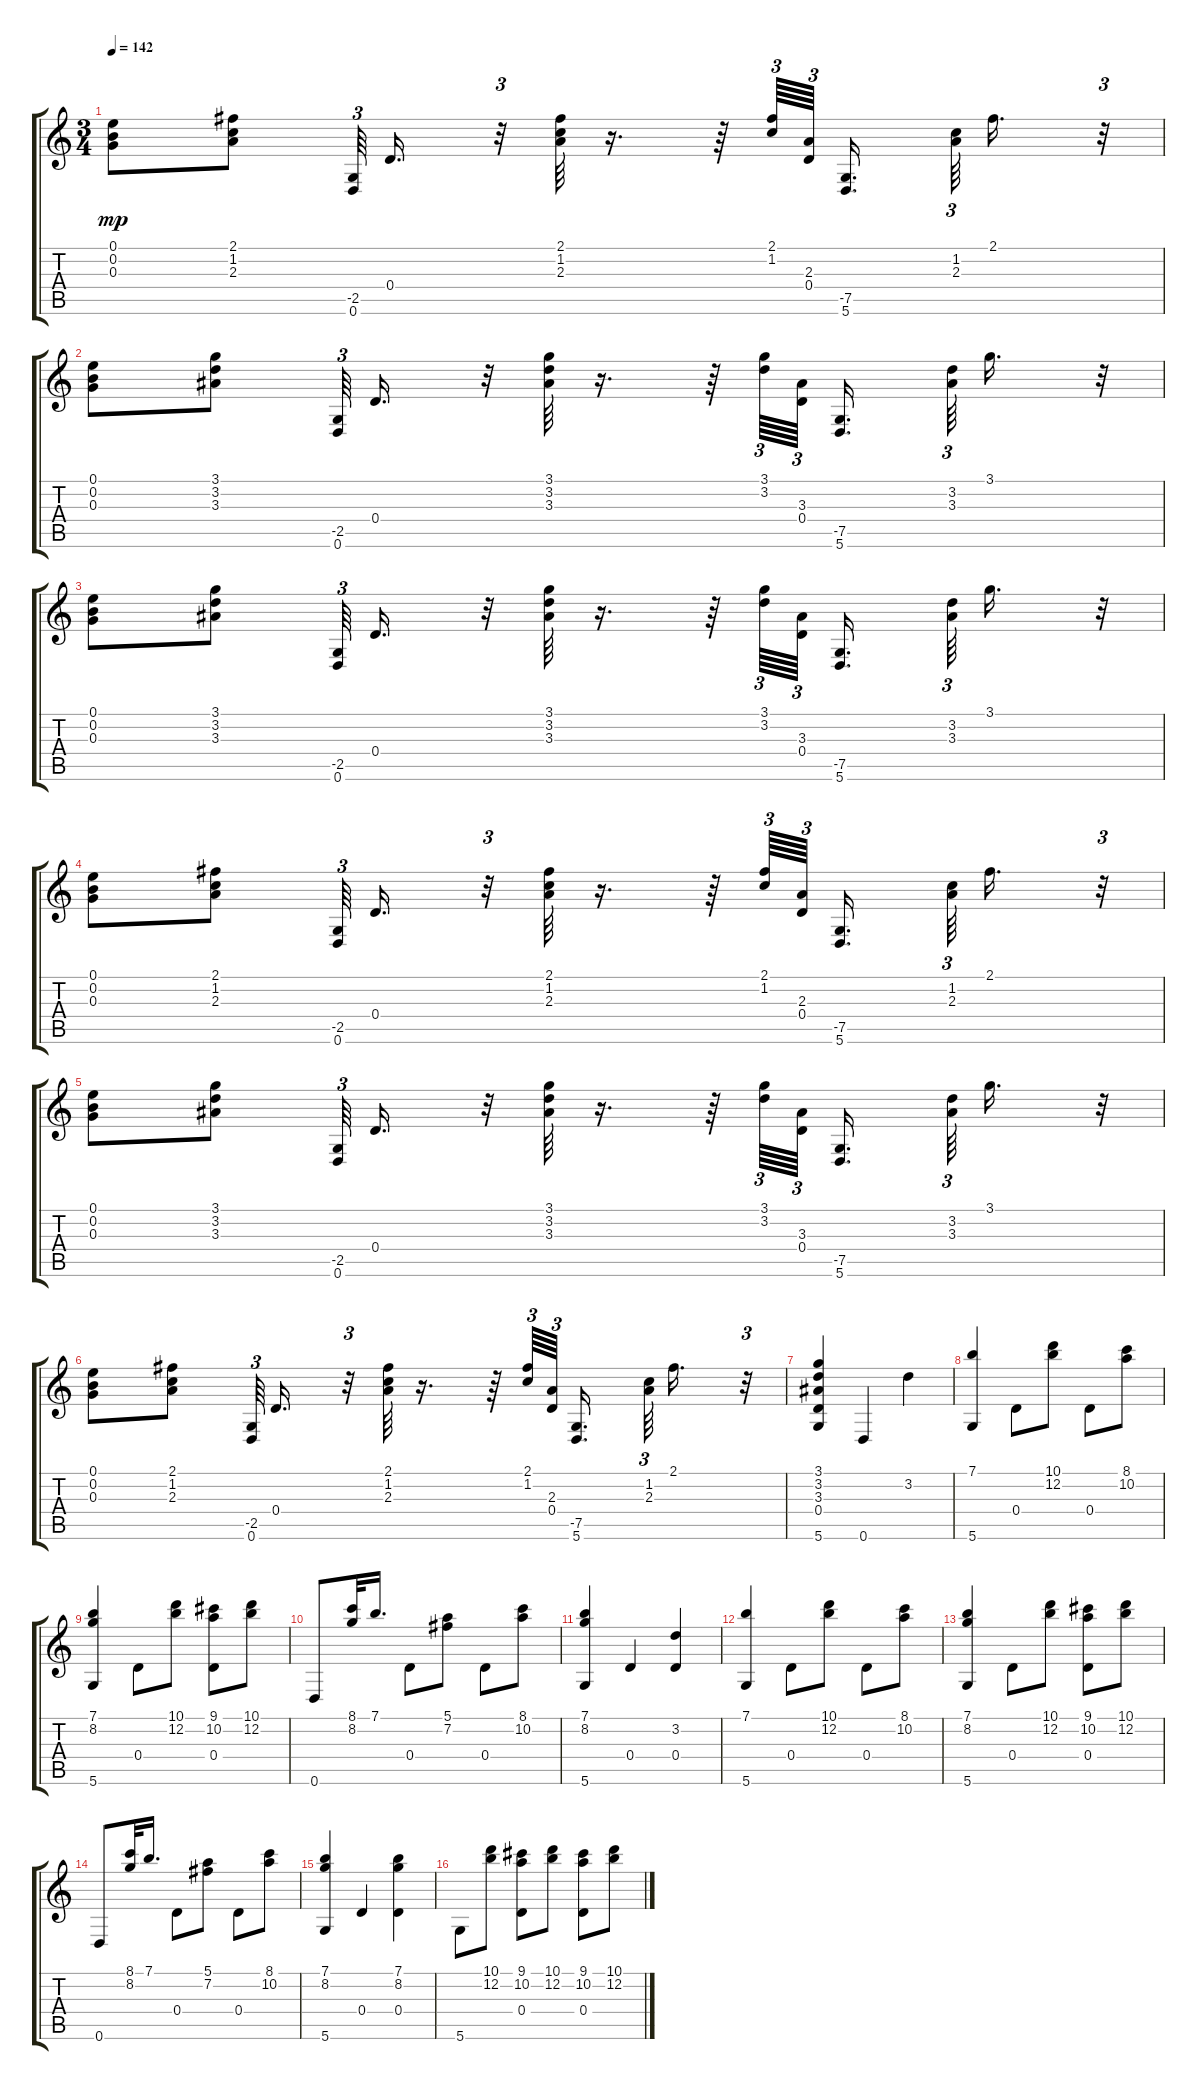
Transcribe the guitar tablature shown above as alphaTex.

\track "" {instrument acousticguitarnylon}
\staff {score tabs}
\tuning (E4 B3 G3 D3 A2 D2) {hide}
\ts (3 4)
\tempo 142
\clef g2
\ks c
(0.1 0.2 0.3).8{dy mp} (2.1 1.2 2.3).8 (-2.5 0.6).64{tu (3 2)} 0.4.16{d} r.32{tu (3 2)} (2.1 1.2 2.3).64 r.16{d} r.64 (2.1 1.2).64{tu (3 2)} (2.3 0.4).64{tu (3 2)} (-7.5 5.6).16{d} (1.2 2.3).64{tu (3 2)} 2.1.16{d} r.32{tu (3 2)} |
(0.1 0.2 0.3).8 (3.1 3.2 3.3).8 (-2.5 0.6).64{tu (3 2)} 0.4.16{d} r.32{tu (3 2)} (3.1 3.2 3.3).64 r.16{d} r.64 (3.1 3.2).64{tu (3 2)} (3.3 0.4).64{tu (3 2)} (-7.5 5.6).16{d} (3.2 3.3).64{tu (3 2)} 3.1.16{d} r.32{tu (3 2)} |
(0.1 0.2 0.3).8 (3.1 3.2 3.3).8 (-2.5 0.6).64{tu (3 2)} 0.4.16{d} r.32{tu (3 2)} (3.1 3.2 3.3).64 r.16{d} r.64 (3.1 3.2).64{tu (3 2)} (3.3 0.4).64{tu (3 2)} (-7.5 5.6).16{d} (3.2 3.3).64{tu (3 2)} 3.1.16{d} r.32{tu (3 2)} |
(0.1 0.2 0.3).8 (2.1 1.2 2.3).8 (-2.5 0.6).64{tu (3 2)} 0.4.16{d} r.32{tu (3 2)} (2.1 1.2 2.3).64 r.16{d} r.64 (2.1 1.2).64{tu (3 2)} (2.3 0.4).64{tu (3 2)} (-7.5 5.6).16{d} (1.2 2.3).64{tu (3 2)} 2.1.16{d} r.32{tu (3 2)} |
(0.1 0.2 0.3).8 (3.1 3.2 3.3).8 (-2.5 0.6).64{tu (3 2)} 0.4.16{d} r.32{tu (3 2)} (3.1 3.2 3.3).64 r.16{d} r.64 (3.1 3.2).64{tu (3 2)} (3.3 0.4).64{tu (3 2)} (-7.5 5.6).16{d} (3.2 3.3).64{tu (3 2)} 3.1.16{d} r.32{tu (3 2)} |
(0.1 0.2 0.3).8 (2.1 1.2 2.3).8 (-2.5 0.6).64{tu (3 2)} 0.4.16{d} r.32{tu (3 2)} (2.1 1.2 2.3).64 r.16{d} r.64 (2.1 1.2).64{tu (3 2)} (2.3 0.4).64{tu (3 2)} (-7.5 5.6).16{d} (1.2 2.3).64{tu (3 2)} 2.1.16{d} r.32{tu (3 2)} |
(3.1 3.2 3.3 0.4 5.6).4 0.6.4 3.2.4 |
(7.1 5.6).4 0.4.8 (10.1 12.2).8 0.4.8 (8.1 10.2).8 |
(7.1 8.2 5.6).4 0.4.8 (10.1 12.2).8 (9.1 10.2 0.4).8 (10.1 12.2).8 |
0.6.8 (8.1 8.2).32 7.1.16{d} 0.4.8 (5.1 7.2).8 0.4.8 (8.1 10.2).8 |
(7.1 8.2 5.6).4 0.4.4 (3.2 0.4).4 |
(7.1 5.6).4 0.4.8 (10.1 12.2).8 0.4.8 (8.1 10.2).8 |
(7.1 8.2 5.6).4 0.4.8 (10.1 12.2).8 (9.1 10.2 0.4).8 (10.1 12.2).8 |
0.6.8 (8.1 8.2).32 7.1.16{d} 0.4.8 (5.1 7.2).8 0.4.8 (8.1 10.2).8 |
(7.1 8.2 5.6).4 0.4.4 (7.1 8.2 0.4).4 |
5.6.8 (10.1 12.2).8 (9.1 10.2 0.4).8 (10.1 12.2).8 (9.1 10.2 0.4).8 (10.1 12.2).8
